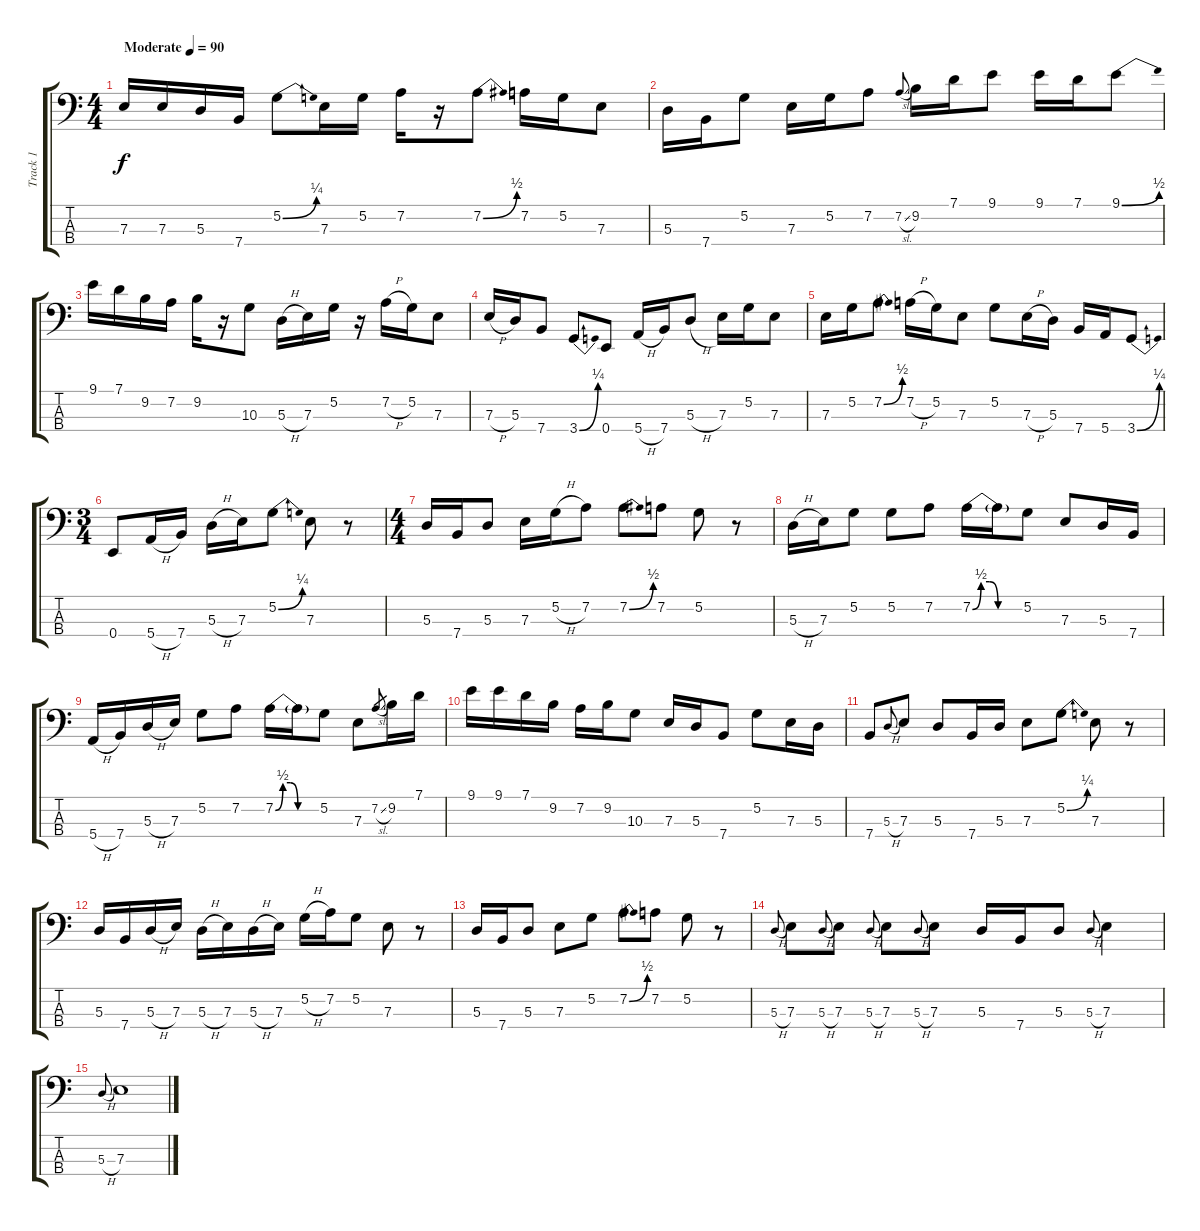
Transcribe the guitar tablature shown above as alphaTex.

\track ("Track 1" "Track 1") {instrument electricbassfinger}
\staff {score tabs}
\tuning (G2 D2 A1 E1) {hide}
\ts (4 4)
\tempo (90 "Moderate")
\clef f4
\ks c
7.3.16{dy f instrument electricbassfinger} 7.3.16 5.3.16 7.4.16 5.2{be (bend 0 0 60 1)}.8 7.3.16 5.2.16 7.2.16 r.16 7.2{be (bend 0 0 60 2)}.8 7.2.16 5.2.16 7.3.8 |
5.3.16 7.4.16 5.2.8 7.3.16 5.2.16 7.2.8 7.2{sl}.8{gr onbeat} 9.2.16 7.1.16 9.1.8 9.1.16 7.1.16 9.1{be (bend 0 0 60 2)}.8 |
9.1.16 7.1.16 9.2.16 7.2.16 9.2.16 r.16 10.3.8 5.3{h}.16 7.3.16 5.2.16 r.16 7.2{h}.16 5.2.16 7.3.8 |
7.3{h}.16 5.3.16 7.4.8 3.4{be (bend 0 0 60 1)}.8 0.4.8 5.4{h}.16 7.4.16 5.3{h}.8 7.3.16 5.2.16 7.3.8 |
7.3.16 5.2.16 7.2{be (bend 0 0 60 2)}.8 7.2{h}.16 5.2.16 7.3.8 5.2.8 7.3{h}.16 5.3.16 7.4.16 5.4.16 3.4{be (bend 0 0 60 1)}.8 |
\ts (3 4)
0.4.8 5.4{h}.16 7.4.16 5.3{h}.16 7.3.16 5.2{be (bend 0 0 60 1)}.8 7.3.8 r.8 |
\ts (4 4)
5.3.16 7.4.16 5.3.8 7.3.16 5.2{h}.16 7.2.8 7.2{be (bend 0 0 60 2)}.8 7.2.8 5.2.8 r.8 |
5.3{h}.16 7.3.16 5.2.8 5.2.8 7.2.8 7.2{be (custom 0 0 10 2 20 2 30 0 60 0)}.16 7.2{t}.16 5.2.8 7.3.8 5.3.16 7.4.16 |
5.4{h}.16 7.4.16 5.3{h}.16 7.3.16 5.2.8 7.2.8 7.2{be (custom 0 0 10 2 20 2 30 0 60 0)}.16 7.2{t}.16 5.2.8 7.3.8 7.2{sl}.8{gr} 9.2.16 7.1.16 |
9.1.16 9.1.16 7.1.16 9.2.16 7.2.16 9.2.16 10.3.8 7.3.16 5.3.16 7.4.8 5.2.8 7.3.16 5.3.16 |
7.4.8 5.3{h}.8{gr onbeat} 7.3.8 5.3.8 7.4.16 5.3.16 7.3.8 5.2{be (bend 0 0 60 1)}.8 7.3.8 r.8 |
5.3.16 7.4.16 5.3{h}.16 7.3.16 5.3{h}.16 7.3.16 5.3{h}.16 7.3.16 5.2{h}.16 7.2.16 5.2.8 7.3.8 r.8 |
5.3.16 7.4.16 5.3.8 7.3.8 5.2.8 7.2{be (bend 0 0 60 2)}.8 7.2.8 5.2.8 r.8 |
5.3{h}.8{gr onbeat} 7.3.8 5.3{h}.8{gr onbeat} 7.3.8 5.3{h}.8{gr onbeat} 7.3.8 5.3{h}.8{gr onbeat} 7.3.8 5.3.16 7.4.16 5.3.8 5.3{h}.8{gr onbeat} 7.3.4 |
5.3{h}.8{gr onbeat} 7.3.1
